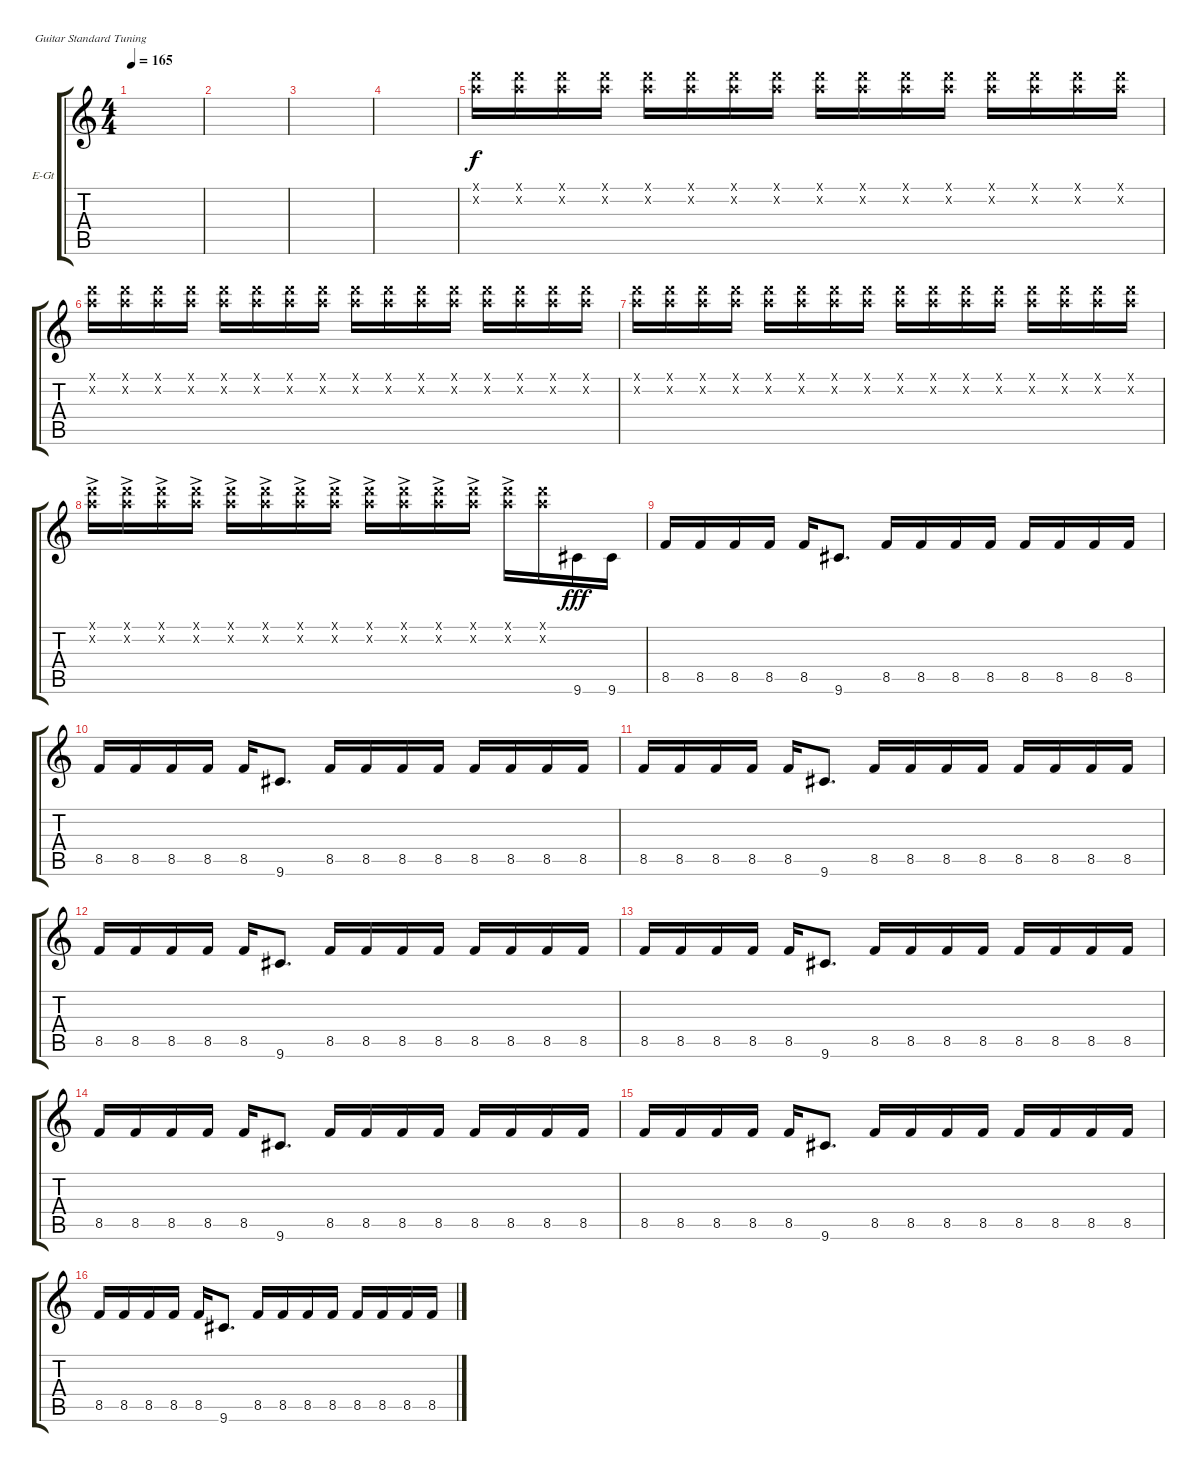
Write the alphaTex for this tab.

\defaultSystemsLayout 4
\bracketExtendMode groupsimilarinstruments
\firstSystemTrackNameOrientation horizontal
\otherSystemsTrackNameOrientation horizontal
\track ("Turner" "E-Gt") {instrument electricguitarclean}
\staff {score tabs}
\tuning (E4 B3 G3 D3 A2 E2)
\ts (4 4)
\tempo 165
\clef g2
\ks c
|
|
|
|
(10.1{x} 10.2{x}).16 (10.1{x} 10.2{x}).16 (10.1{x} 10.2{x}).16 (10.1{x} 10.2{x}).16 (10.1{x} 10.2{x}).16 (10.1{x} 10.2{x}).16 (10.1{x} 10.2{x}).16 (10.1{x} 10.2{x}).16 (10.1{x} 10.2{x}).16 (10.1{x} 10.2{x}).16 (10.1{x} 10.2{x}).16 (10.1{x} 10.2{x}).16 (10.1{x} 10.2{x}).16 (10.1{x} 10.2{x}).16 (10.1{x} 10.2{x}).16 (10.1{x} 10.2{x}).16 |
(10.1{x} 10.2{x}).16 (10.1{x} 10.2{x}).16 (10.1{x} 10.2{x}).16 (10.1{x} 10.2{x}).16 (10.1{x} 10.2{x}).16 (10.1{x} 10.2{x}).16 (10.1{x} 10.2{x}).16 (10.1{x} 10.2{x}).16 (10.1{x} 10.2{x}).16 (10.1{x} 10.2{x}).16 (10.1{x} 10.2{x}).16 (10.1{x} 10.2{x}).16 (10.1{x} 10.2{x}).16 (10.1{x} 10.2{x}).16 (10.1{x} 10.2{x}).16 (10.1{x} 10.2{x}).16 |
(10.1{x} 10.2{x}).16 (10.1{x} 10.2{x}).16 (10.1{x} 10.2{x}).16 (10.1{x} 10.2{x}).16 (10.1{x} 10.2{x}).16 (10.1{x} 10.2{x}).16 (10.1{x} 10.2{x}).16 (10.1{x} 10.2{x}).16 (10.1{x} 10.2{x}).16 (10.1{x} 10.2{x}).16 (10.1{x} 10.2{x}).16 (10.1{x} 10.2{x}).16 (10.1{x} 10.2{x}).16 (10.1{x} 10.2{x}).16 (10.1{x} 10.2{x}).16 (10.1{x} 10.2{x}).16 |
(10.1{ac x} 10.2{ac x}).16 (10.1{ac x} 10.2{ac x}).16 (10.1{ac x} 10.2{ac x}).16 (10.1{ac x} 10.2{ac x}).16 (10.1{ac x} 10.2{ac x}).16 (10.1{ac x} 10.2{ac x}).16 (10.1{ac x} 10.2{ac x}).16 (10.1{ac x} 10.2{ac x}).16 (10.1{ac x} 10.2{ac x}).16 (10.1{ac x} 10.2{ac x}).16 (10.1{ac x} 10.2{ac x}).16 (10.1{ac x} 10.2{ac x}).16 (10.1{ac x} 10.2{ac x}).16 (10.1{x} 10.2{x}).16 9.6.16{dy fff} 9.6.16 |
8.5.16 8.5.16 8.5.16 8.5.16 8.5.16 9.6.8{d} 8.5.16 8.5.16 8.5.16 8.5.16 8.5.16 8.5.16 8.5.16 8.5.16 |
8.5.16 8.5.16 8.5.16 8.5.16 8.5.16 9.6.8{d} 8.5.16 8.5.16 8.5.16 8.5.16 8.5.16 8.5.16 8.5.16 8.5.16 |
8.5.16 8.5.16 8.5.16 8.5.16 8.5.16 9.6.8{d} 8.5.16 8.5.16 8.5.16 8.5.16 8.5.16 8.5.16 8.5.16 8.5.16 |
8.5.16 8.5.16 8.5.16 8.5.16 8.5.16 9.6.8{d} 8.5.16 8.5.16 8.5.16 8.5.16 8.5.16 8.5.16 8.5.16 8.5.16 |
8.5.16 8.5.16 8.5.16 8.5.16 8.5.16 9.6.8{d} 8.5.16 8.5.16 8.5.16 8.5.16 8.5.16 8.5.16 8.5.16 8.5.16 |
8.5.16 8.5.16 8.5.16 8.5.16 8.5.16 9.6.8{d} 8.5.16 8.5.16 8.5.16 8.5.16 8.5.16 8.5.16 8.5.16 8.5.16 |
8.5.16 8.5.16 8.5.16 8.5.16 8.5.16 9.6.8{d} 8.5.16 8.5.16 8.5.16 8.5.16 8.5.16 8.5.16 8.5.16 8.5.16 |
8.5.16 8.5.16 8.5.16 8.5.16 8.5.16 9.6.8{d} 8.5.16 8.5.16 8.5.16 8.5.16 8.5.16 8.5.16 8.5.16 8.5.16
